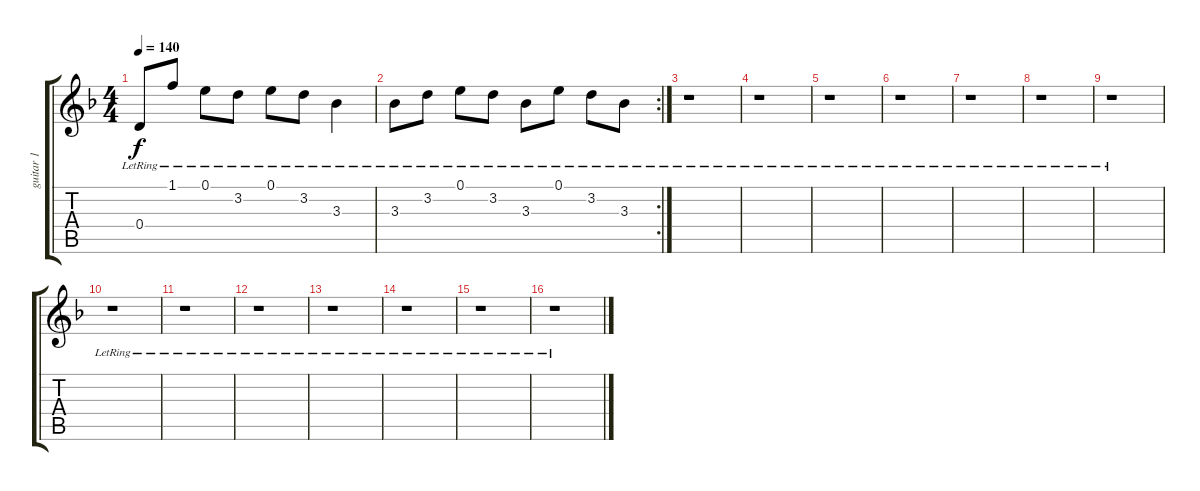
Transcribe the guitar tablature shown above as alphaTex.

\track ("guitar 1" "guitar 1") {instrument acousticguitarsteel}
\staff {score tabs}
\tuning (E4 B3 G3 D3 A2 E2) {hide}
\ts (4 4)
\tempo 140
\clef g2
\ks dminor
0.4{lr}.8{dy f} 1.1{lr}.8 0.1{lr}.8 3.2{lr}.8 0.1{lr}.8 3.2{lr}.8 3.3{lr}.4 |
\rc 2
3.3{lr}.8 3.2{lr}.8 0.1{lr}.8 3.2{lr}.8 3.3{lr}.8 0.1{lr}.8 3.2{lr}.8 3.3{lr}.8 |
r.1 |
r.1 |
r.1 |
r.1 |
r.1 |
r.1 |
r.1 |
r.1 |
r.1 |
r.1 |
r.1 |
r.1 |
r.1 |
r.1
